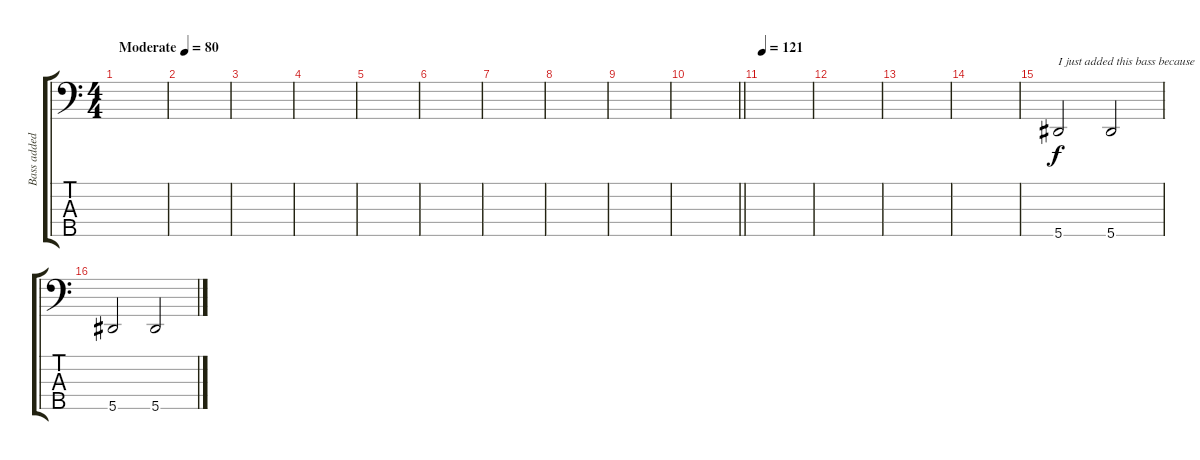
\track ("Bass added by me" "Bass added") {instrument electricbassfinger}
\staff {score tabs}
\tuning (Gb2 Db2 Ab1 Eb1 Bb0) {hide}
\ts (4 4)
\tempo (80 "Moderate")
\clef f4
\ks c
|
|
|
|
|
|
|
|
|
\barLineRight lightlight
|
\tempo 121
|
|
|
|
5.5.2{txt "I just added this bass because"} 5.5.2 |
5.5.2 5.5.2
